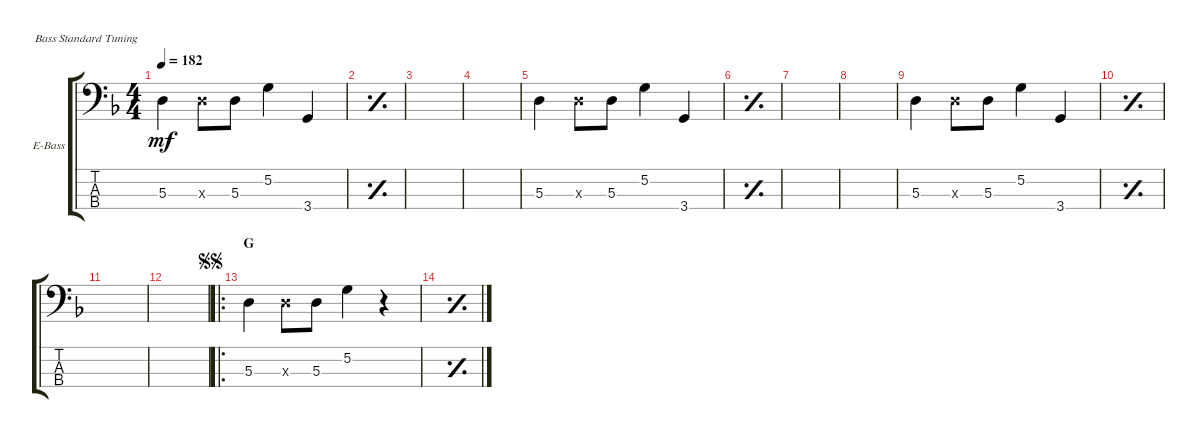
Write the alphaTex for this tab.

\defaultSystemsLayout 4
\bracketExtendMode groupsimilarinstruments
\firstSystemTrackNameOrientation horizontal
\otherSystemsTrackNameOrientation horizontal
\track ("Bass" "E-Bass") {instrument electricbassfinger}
\staff {score tabs}
\tuning (G2 D2 A1 E1)
\ts (4 4)
\tempo 182
\clef f4
\ks f
5.3.4{dy mf instrument electricbassfinger} 5.3{x}.8 5.3.8 5.2.4 3.4.4 |
\simile simple
|
|
|
\simile none
5.3.4 5.3{x}.8 5.3.8 5.2.4 3.4.4 |
\simile simple
|
|
|
\simile none
5.3.4 5.3{x}.8 5.3.8 5.2.4 3.4.4 |
\simile simple
|
|
|
\ro
\section ("" "G")
\jump segnosegno
\simile none
5.3.4 5.3{x}.8 5.3.8 5.2.4 r.4 |
\simile simple
